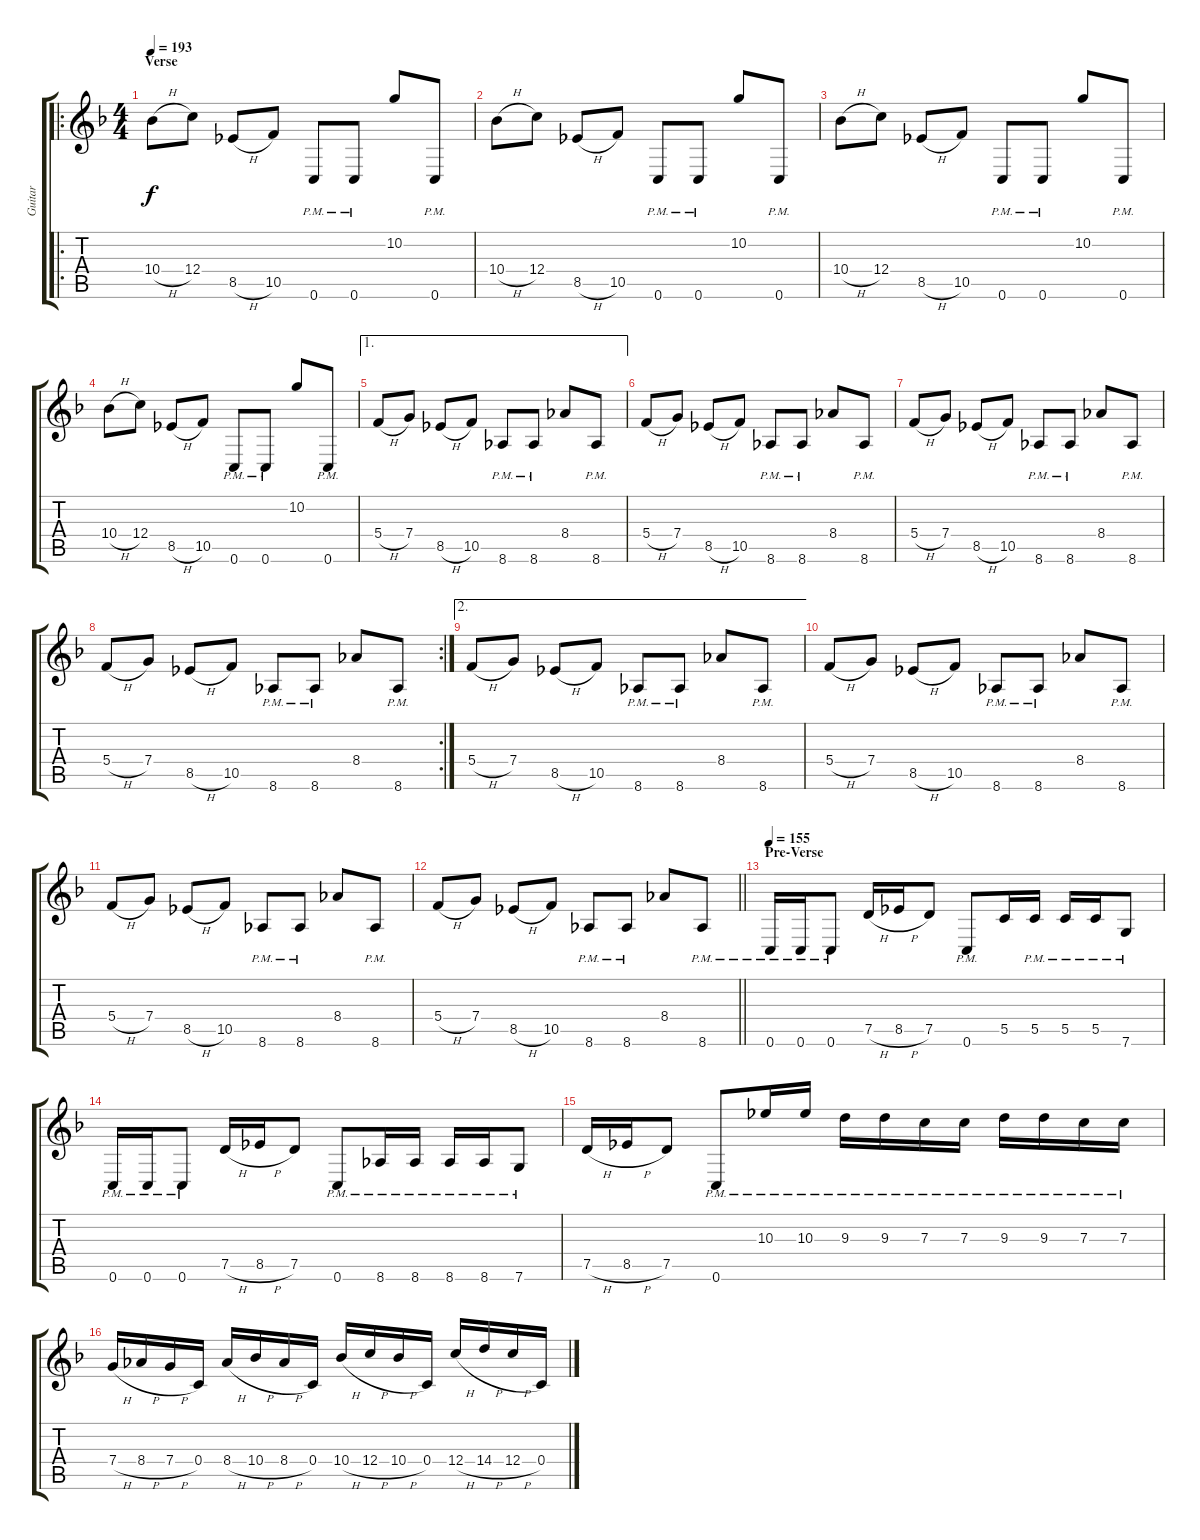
\track ("Guitar" "Guitar") {instrument distortionguitar}
\staff {score tabs}
\tuning (D4 A3 F3 C3 G2 C2) {hide}
\ro
\ts (4 4)
\section ("" "Verse")
\tempo 193
\clef g2
\ks f
10.4{h}.8{dy f} 12.4.8 8.5{h}.8 10.5.8 0.6{pm}.8 0.6{pm}.8 10.2.8 0.6{pm}.8 |
10.4{h}.8 12.4.8 8.5{h}.8 10.5.8 0.6{pm}.8 0.6{pm}.8 10.2.8 0.6{pm}.8 |
10.4{h}.8 12.4.8 8.5{h}.8 10.5.8 0.6{pm}.8 0.6{pm}.8 10.2.8 0.6{pm}.8 |
10.4{h}.8 12.4.8 8.5{h}.8 10.5.8 0.6{pm}.8 0.6{pm}.8 10.2.8 0.6{pm}.8 |
\ae 1
5.4{h}.8 7.4.8 8.5{h}.8 10.5.8 8.6{pm}.8 8.6{pm}.8 8.4.8 8.6{pm}.8 |
5.4{h}.8 7.4.8 8.5{h}.8 10.5.8 8.6{pm}.8 8.6{pm}.8 8.4.8 8.6{pm}.8 |
5.4{h}.8 7.4.8 8.5{h}.8 10.5.8 8.6{pm}.8 8.6{pm}.8 8.4.8 8.6{pm}.8 |
\rc 2
5.4{h}.8 7.4.8 8.5{h}.8 10.5.8 8.6{pm}.8 8.6{pm}.8 8.4.8 8.6{pm}.8 |
\ae 2
5.4{h}.8 7.4.8 8.5{h}.8 10.5.8 8.6{pm}.8 8.6{pm}.8 8.4.8 8.6{pm}.8 |
5.4{h}.8 7.4.8 8.5{h}.8 10.5.8 8.6{pm}.8 8.6{pm}.8 8.4.8 8.6{pm}.8 |
5.4{h}.8 7.4.8 8.5{h}.8 10.5.8 8.6{pm}.8 8.6{pm}.8 8.4.8 8.6{pm}.8 |
\barLineRight lightlight
5.4{h}.8 7.4.8 8.5{h}.8 10.5.8 8.6{pm}.8 8.6{pm}.8 8.4.8 8.6{pm}.8 |
\section ("" "Pre-Verse")
\tempo 155
0.6{pm}.16 0.6{pm}.16 0.6{pm}.8 7.5{h}.16 8.5{h}.16 7.5.8 0.6{pm}.8 5.5.16 5.5{pm}.16 5.5{pm}.16 5.5{pm}.16 7.6{pm}.8 |
0.6{pm}.16 0.6{pm}.16 0.6{pm}.8 7.5{h}.16 8.5{h}.16 7.5.8 0.6{pm}.8 8.6{pm}.16 8.6{pm}.16 8.6{pm}.16 8.6{pm}.16 7.6{pm}.8 |
7.5{h}.16 8.5{h}.16 7.5.8 0.6{pm}.8 10.3{pm}.16 10.3{pm}.16 9.3{pm}.16 9.3{pm}.16 7.3{pm}.16 7.3{pm}.16 9.3{pm}.16 9.3{pm}.16 7.3{pm}.16 7.3{pm}.16 |
7.4{h}.16 8.4{h}.16 7.4{h}.16 0.4.16 8.4{h}.16 10.4{h}.16 8.4{h}.16 0.4.16 10.4{h}.16 12.4{h}.16 10.4{h}.16 0.4.16 12.4{h}.16 14.4{h}.16 12.4{h}.16 0.4.16
